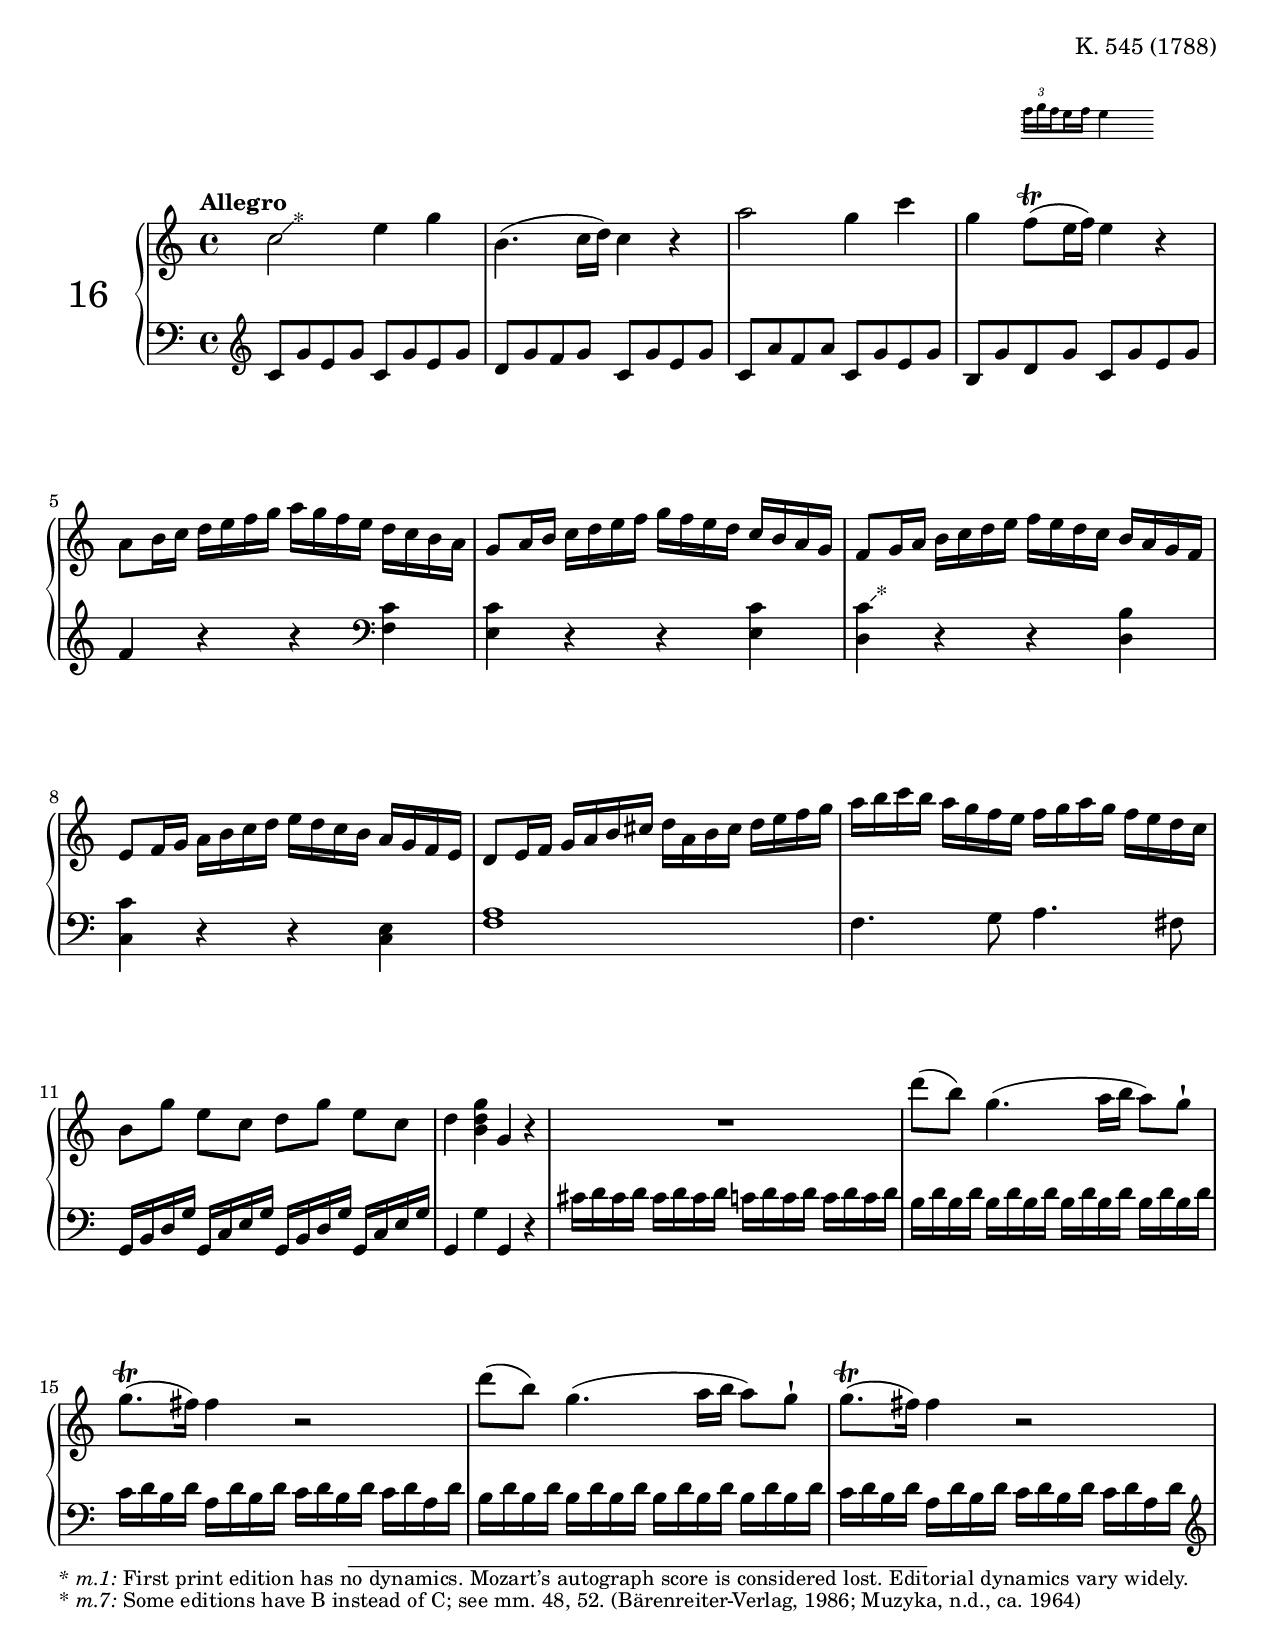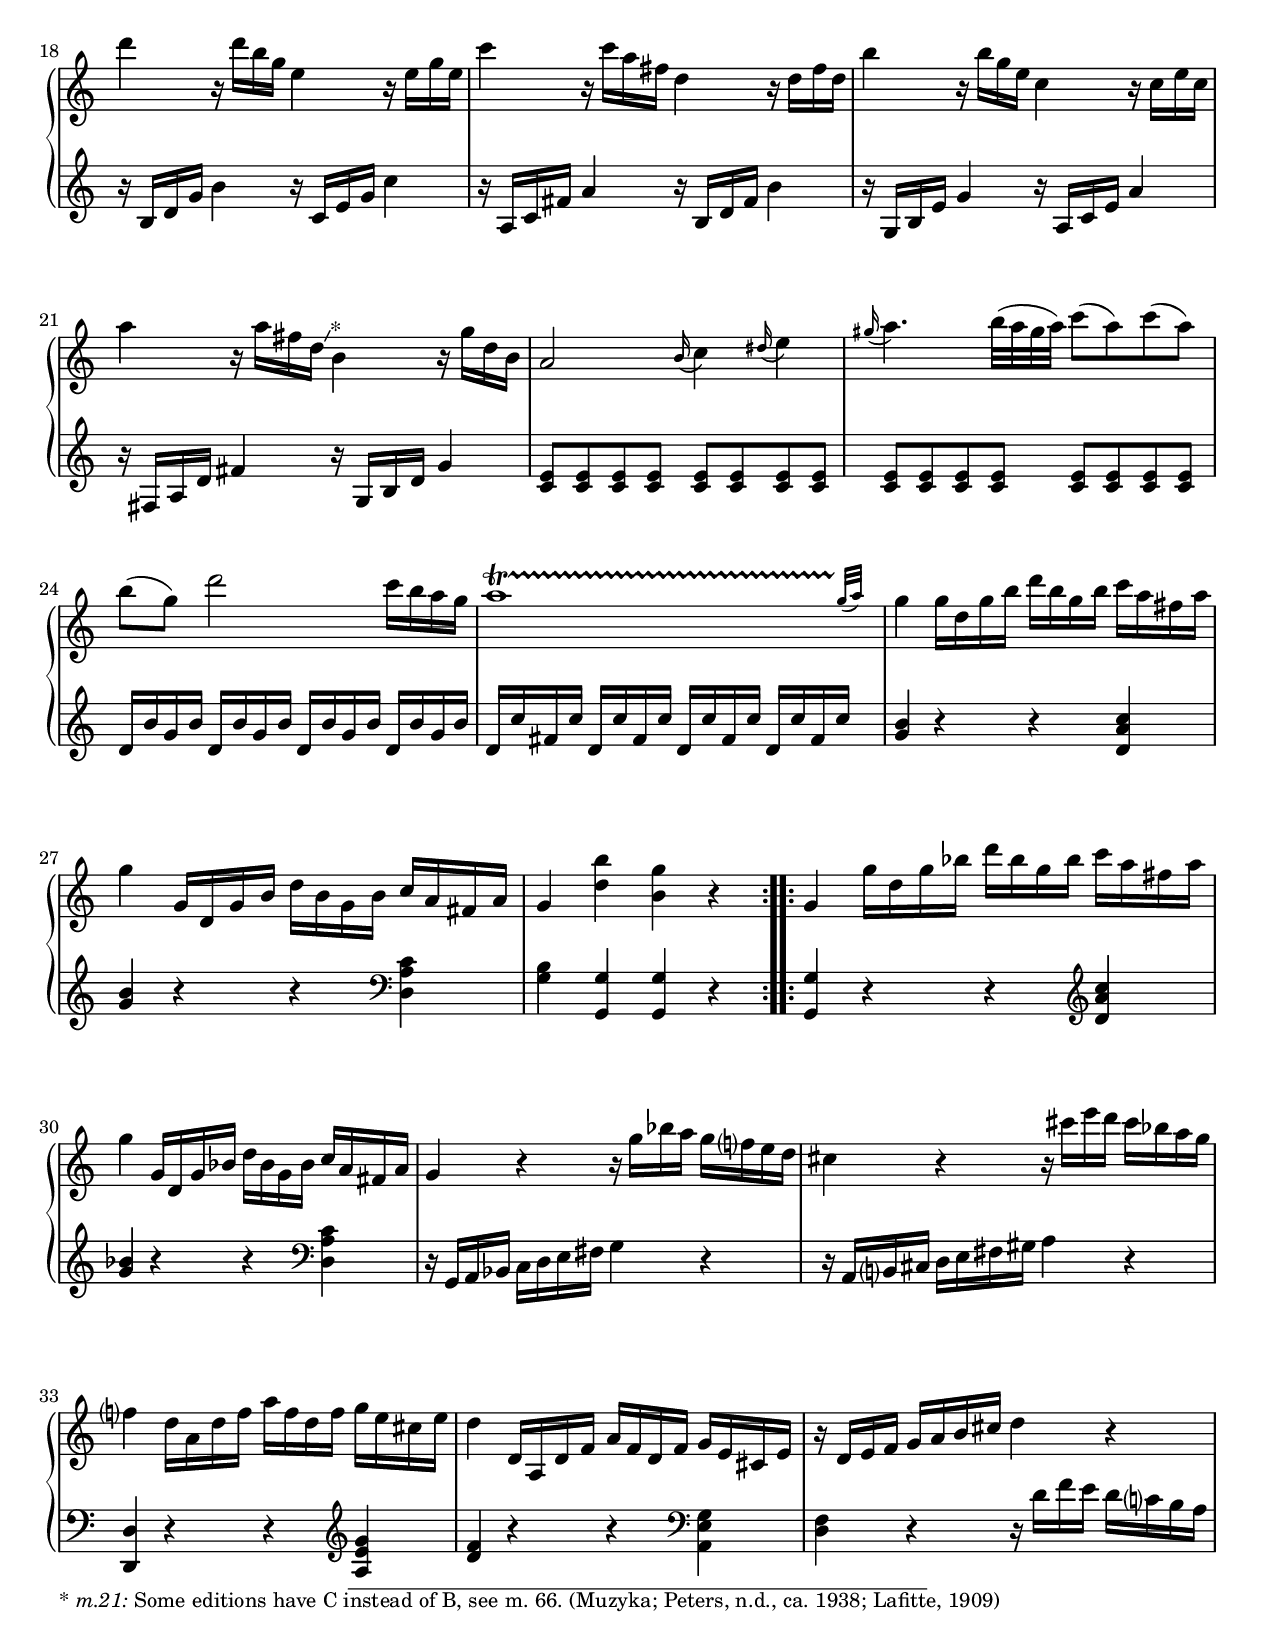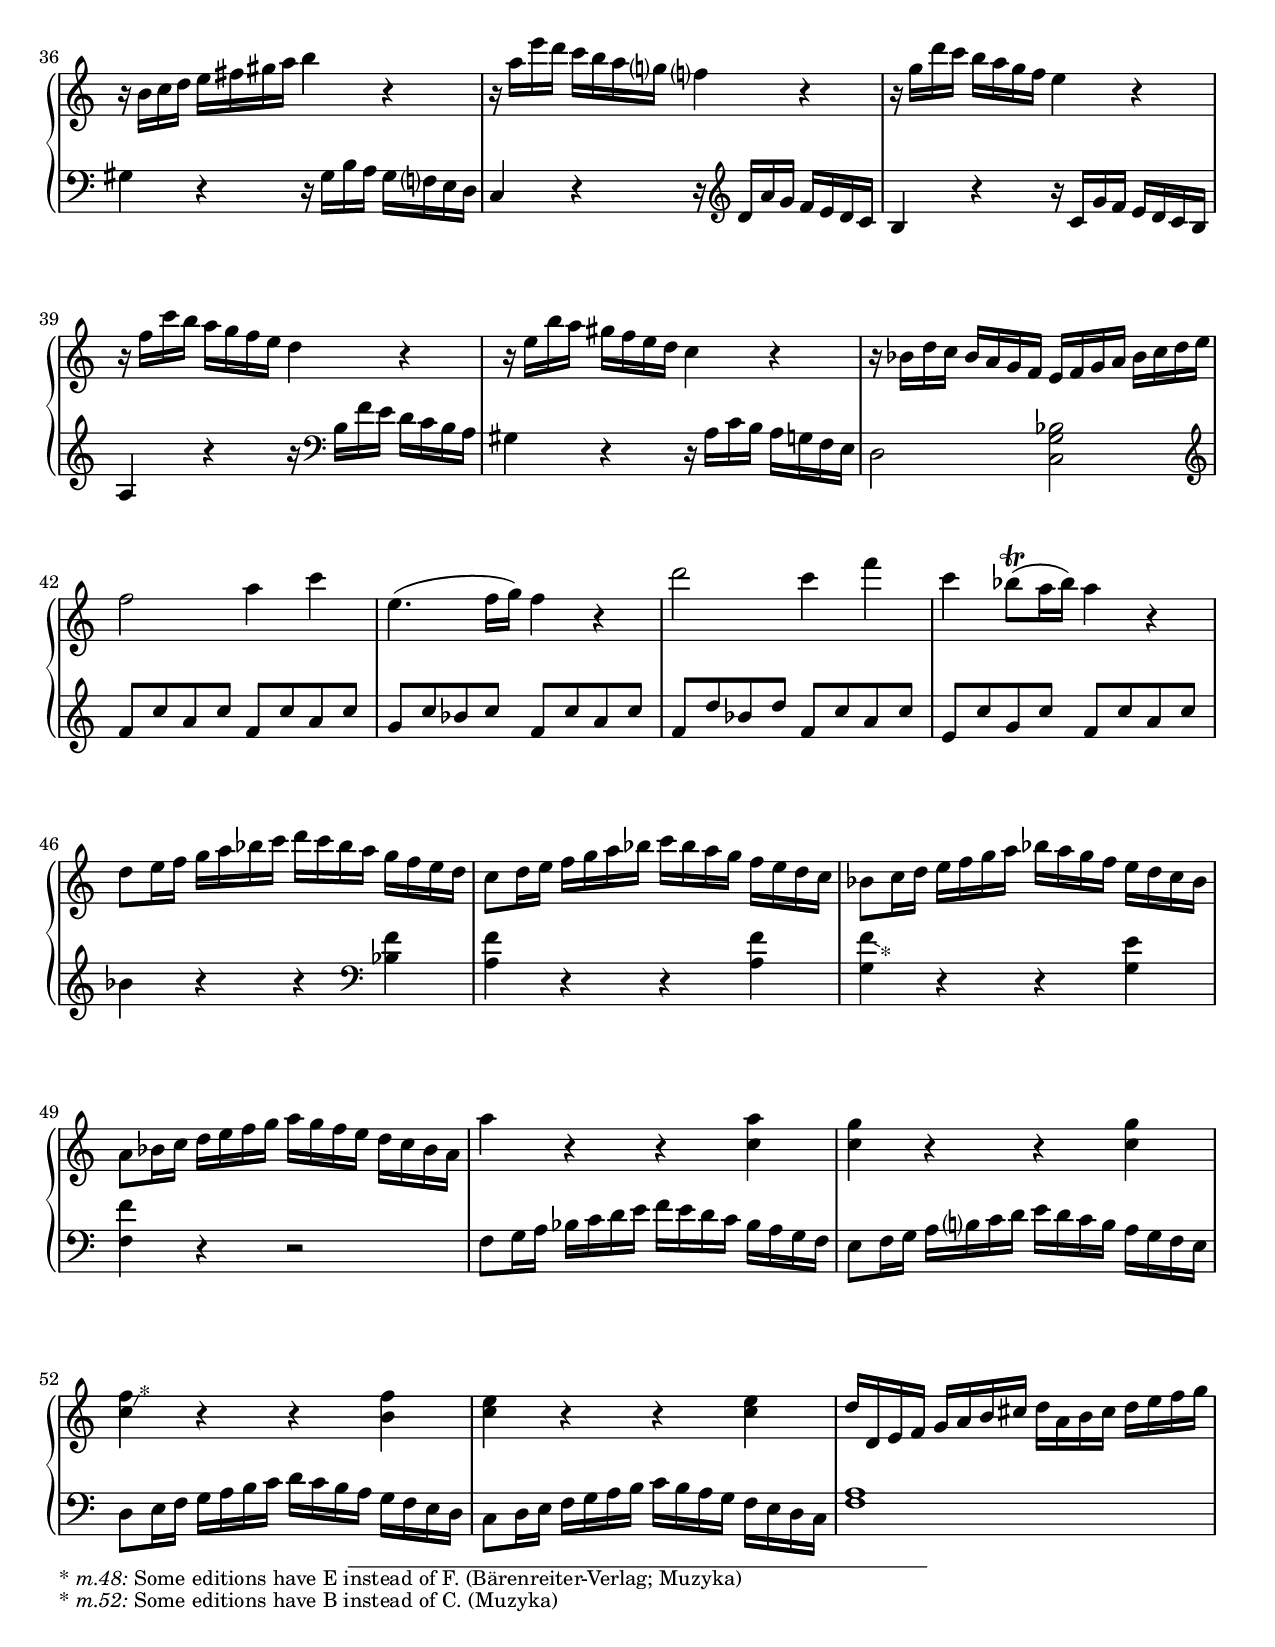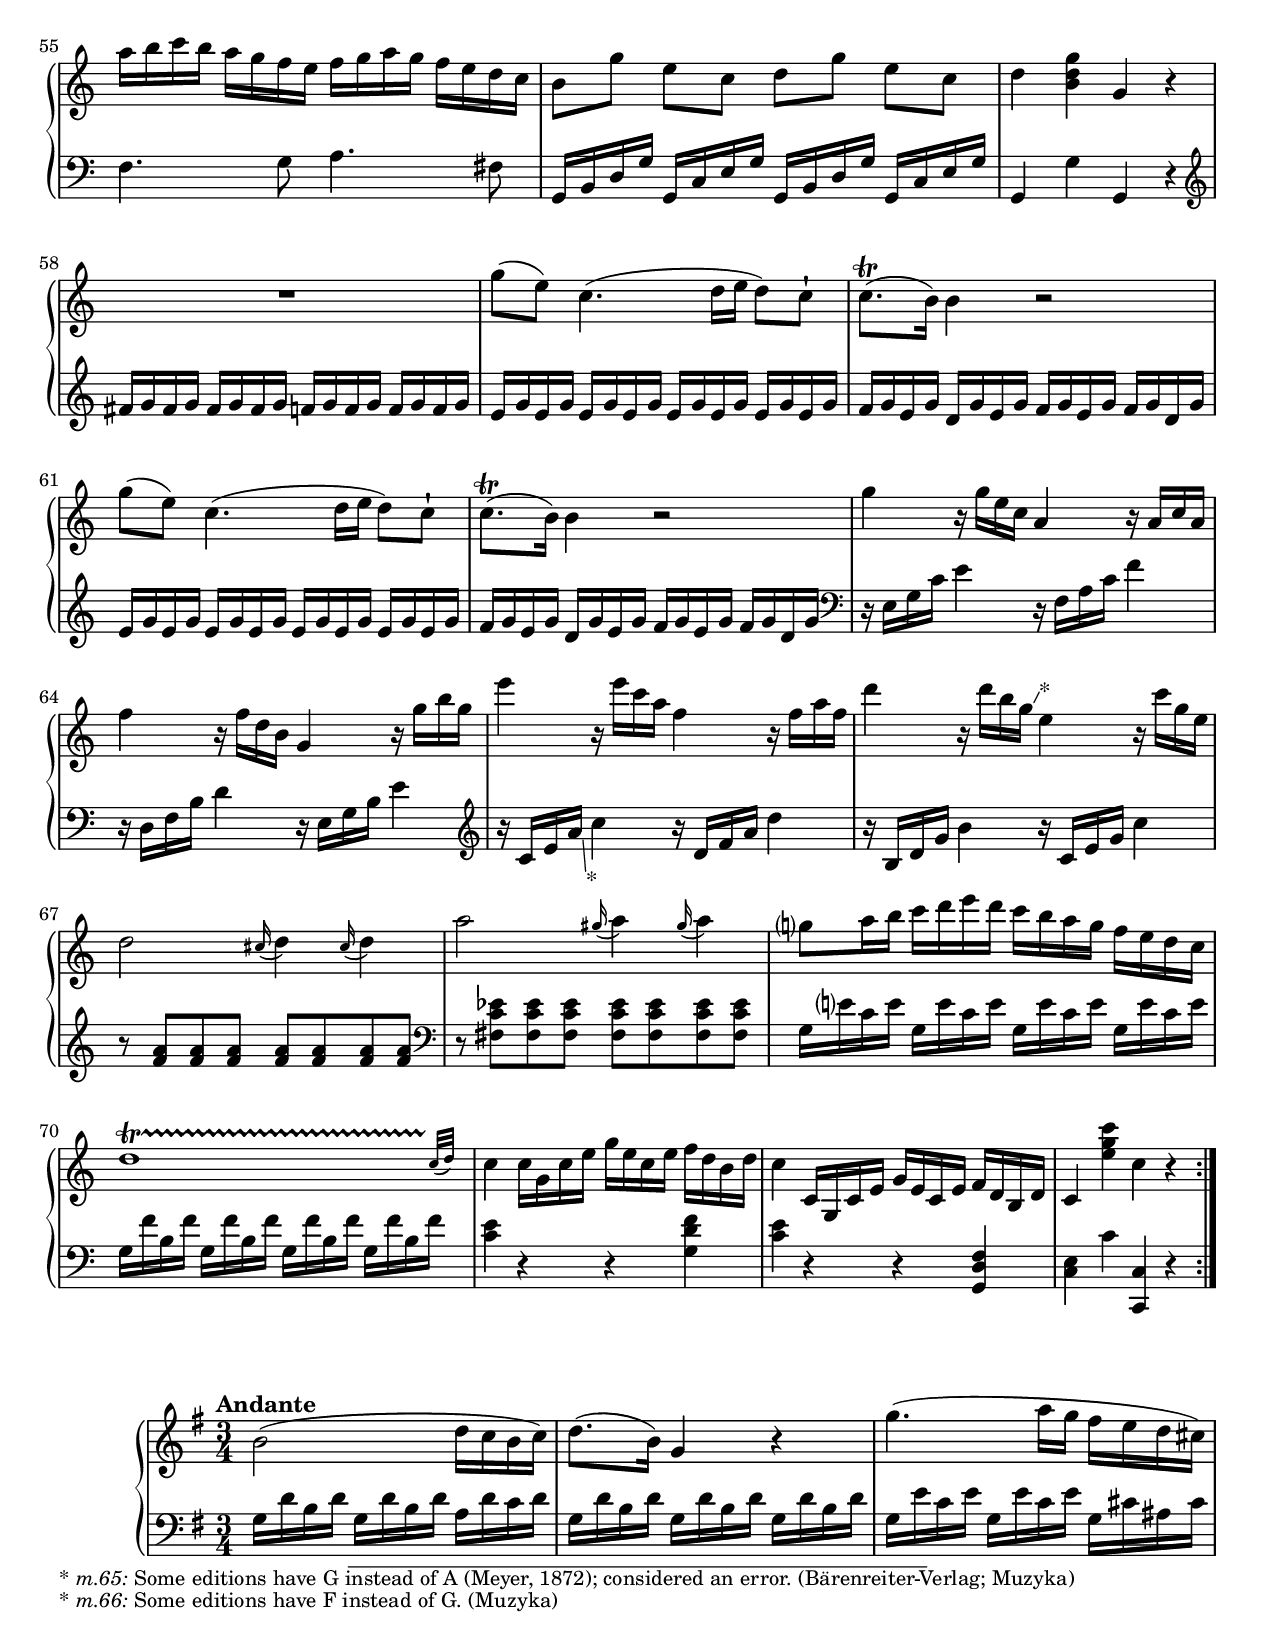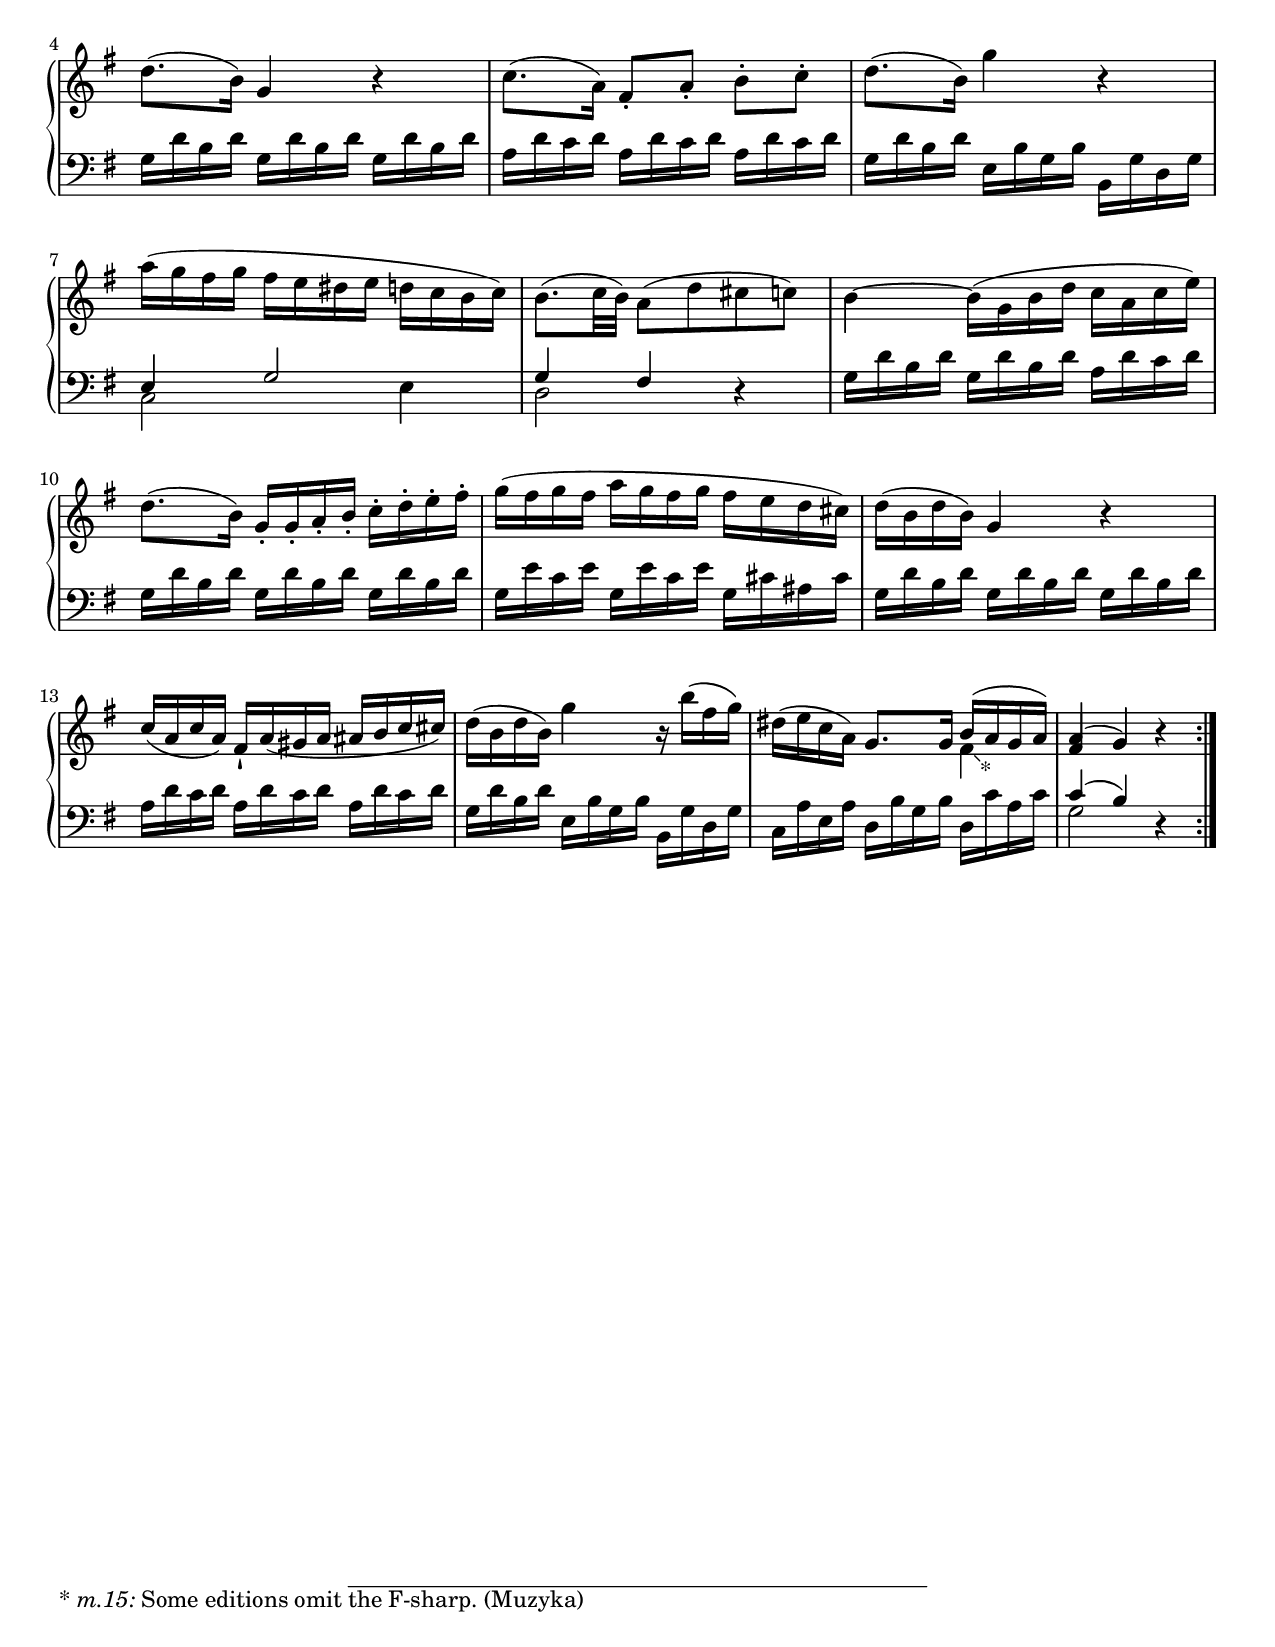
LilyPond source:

\version "2.20.0"
\language "english"
\pointAndClickOff

% Append markup in the text property to the grob
#(define (append-markup grob old-stencil)
  (ly:stencil-combine-at-edge
    old-stencil X RIGHT (ly:text-interface::print grob)))

bassToTreble = {
  \clef treble
  % Fake staff clef appearance
  \once \override Staff.Clef.glyph-name = #"clefs.F"
  \once \override Staff.Clef.Y-offset = #1
  % Make sure any key signatures will printed with respect to
  % correct middle c position expected for bass clef
  \once \set Staff.middleCClefPosition = 6
  % Append change clef to the time signature
  \once \override Staff.TimeSignature.text = \markup {
    \hspace #1.2
    \lower #1
    \musicglyph "clefs.G_change"
  }
  \once \override Staff.TimeSignature.stencil = #(lambda (grob)
    (append-markup grob (ly:time-signature::print grob)))
}

#(set-default-paper-size "letter")
\paper {
  print-page-number = ##f
}

%% Mozart catalogued this 1788 work as "Eine kleine klavier Sonate für
%% anfänger" (a little piano sonata for beginners). The autograph is
%% lost. It was first published posthumously.
\header {
  title = "Piano Sonata No. 16"
  subsubtitle = \markup { \italic "Sonate facile pour le pianoforte" "(1805)" }
  composer = "Wolfgang Amadeus Mozart"
  opus = "K. 545 (1788)"
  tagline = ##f
}

MONE_global = {
  \key c \major
  \time 4/4
  \tempo Allegro
}

MONE_A_upper = {
  \relative c'' {
    \footnote "*" #'(1 . 1) \markup \small { \italic { * m.1: } First print edition has no dynamics. Mozart’s autograph score is considered lost. Editorial dynamics vary widely. }
    c2 e4 g |
    b,4.( c16 d) c4 r |
    a'2 g4 c |
    g
    <<
      { f8(\trill e16 f) e4 }

      \new Staff \with {
        \remove Time_signature_engraver
        alignAboveContext = "up"
        \magnifyStaff #2/3
        firstClef = ##f
      }
      { \once \override TupletBracket.bracket-visibility = ##f
        \tupletUp \tuplet 3/2 { f16 g \set stemRightBeamCount = #1 f }
        \set stemLeftBeamCount = #1
        \set stemRightBeamCount = #2
        e f e4 }
    >> r | \break
    a,8 b16 c d e f g a g f e d c b a |
    g8 a16 b c d e f g f e d c b a g |
    f8 g16 a b c d e f e d c b a g f | \break
    e8 f16 g a b c d e d c b a g f e |
    d8 e16 f g a b cs d a b cs d e f g |
    a b c b a g f e f g a g f e d c | \break
    b8[ g'] e[ c] d[ g] e[ c] |
    d4 <g d b> g, r |
    R1 |
    d''8( b) g4.( a16 b a8) g-! | \break
    g8.\trill( fs16) fs4 r2 |
    d'8( b) g4.( a16 b a8) g-! |
    g8.\trill( fs16) fs4 r2 | \pageBreak
    d'4 r16 d b g e4 r16 e g e |
    c'4 r16 c a fs d4 r16 d fs d |
    b'4 r16 b g e c4 r16 c e c |
    a'4 r16 a fs
    \footnote "*" #'(0.5 . 1) \markup \small { * \italic { m.21: } Some editions have C instead of B, see m. 66. (Muzyka; Peters, n.d., ca. 1938; Lafitte, 1909) }
    d b4 r16 g' d b |
    a2 \appoggiatura b16 c4 \appoggiatura ds16 e4 |
    \appoggiatura gs16 a4. b32( a gs a) c8( a) c( a) |
    b8( g) d'2 c16 b a g |
    \afterGrace 16/17 a1\startTrillSpan { g32[(\stopTrillSpan a]) } |
    g4 g16 d g b d b g b c a fs a | \break
    g4 g,16 d g b d b g b c a fs a |
    g4 <d' b'> <b g'> r |
  }
}

MONE_A_lower = {
  \relative c' {
    \bassToTreble
    \clef treble
    c8 g' e g c, g' e g |
    d g f g c, g' e g |
    c, a' f a c, g' e g |
    b, g' d g c, g' e g |
    f4 r r
    \clef bass
    <c f,> |
    <c e,> r r q |
    < \footnote "*" #'(0.5 . 0.5) \markup \small { * \italic { m.7: } Some editions have B instead of C; see mm. 48, 52. (Bärenreiter-Verlag, 1986; Muzyka, n.d., ca. 1964) }
      c d,> r r <b d,> |
    <c c,> r r <e, c> |
    <a f>1 |
    f4. g8 a4. fs8 |
    g,16 b d g g, c e g g, b d g g, c e g |
    g,4 g' g, r |
    cs'16 d cs d cs d cs d c d c d c d c d |
    b d \repeat unfold 7 { b d } |
    c d b d a d b d c d b d c d a d |
    \repeat unfold 8 { b d } |
    c d b d a d b d c d b d c d a d |
    \clef treble
    r b d g b4 r16 c, e g c4 |
    r16 a, c fs a4 r16 b, d fs b4 |
    r16 g, b e g4 r16 a, c e a4 |
    r16 fs, a d fs4 r16 g, b d g4 |
    <e c>8 \repeat unfold 7 q |
    \grace s8 % Grace skip needed to avoid line-breaking warning with appoggiatura in upper voice
    <e c>8 \repeat unfold 7 q |
    \repeat unfold 4 { d16 b' g b } |
    \repeat unfold 4 { d, c' fs, c' } |
    <b g>4 r r <c a d,> |
    <b g> r r
    \clef bass
    <c, a d,> |
    <b g> <g g,> q r |
  }
}

MONE_B_upper = {
  \relative c'' {
    g4 g'16 d g bf d bf g bf c a fs a | \break
    g4 g,16 d g bf d bf g bf c a fs a |
    g4 r r16 g' bf a g f? e d |
    cs4 r r16 cs' e d cs bf a g |
    f?4 d16 a d f a f d f g e cs e |
    d4 d,16 a d f a f d f g e cs e |
    r d e f g a b cs d4 r | \pageBreak
    r16 b c d e fs gs a b4 r |
    r16 a e' d c b a g? f?4 r |
    r16 g d' c b a g f e4 r | \break
    r16 f c' b a g f e d4 r |
    r16 e b' a gs f e d c4 r |
    r16 bf d c bf a g f e f g a bf c d e |
  }
}

MONE_B_lower = {
  \relative c {
    <g g'>4 r r
    \clef treble
    <c'' a d,> |
    <bf g> r r
    \clef bass
    <c, a d,> |
    r16 g, a bf c d e fs g4 r |
    r16 a, b? cs d e fs gs a4 r |
    <d, d,> r r
    \clef treble
    <g' e a,> |
    <f d> r r \clef bass <g, e a,> |
    <f d> r r16 d' f e d c? b a |
    gs4 r r16 gs b a gs f? e d |
    c4 r r16
    \clef treble
    d' a' g f e d c |
    b4 r r16 c g' f e d c b |
    a4 r r16
    \clef bass
    b f' e d c b a |
    gs4 r r16 a c b a g f e |
    d2 <bf' g c,> |
  }
}

MONE_C_upper = {
  \relative c'' {
    f2 a4 c |
    e,4.( f16 g) f4 r |
    d'2 c4 f |
    c bf8(\trill a16 bf) a4 r |
    d,8 e16 f g a bf c d c bf a g f e d |
    c8 d16 e f g a bf c bf a g f e d c |
    bf8 c16 d e f g a bf a g f e d c bf |
    a8 bf16 c d e f g a g f e d c bf a |
    a'4 r r <a c,> |
    <g c,> r r q |
    <
      f
      \footnote "*" #'(0.5 . 1) \markup \small { * \italic { m.52: } Some editions have B instead of C. (Muzyka) }
      c
    > r r <f b,> |
    <e c> r r <e c> |
    d16 d, e f g a b cs d a b cs d e f g | \pageBreak
    a b c b a g f e f g a g f e d c |
    b8[ g'] e[ c] d[ g] e[ c] |
    d4 <b d g> g r |
    R1 |
    g'8( e) c4.( d16 e d8) c-! |
    c8.(\trill b16) b4 r2 |
    g'8( e) c4.( d16 e d8) c-! |
    c8.(\trill b16) b4 r2 |
    g'4 r16 g e c a4 r16 a c a |
    f'4 r16 f d b g4 r16 g' b g e'4 r16 e c a f4 r16 f a f |
    d'4 r16 d b
    \footnote "*" #'(0.5 . 1) \markup \small { * \italic { m.66: } Some editions have F instead of G. (Muzyka) }
    g e4 r16 c' g e |
    d2 \appoggiatura cs16 d4 \appoggiatura cs16 d4 |
    a'2 \appoggiatura gs16 a4 \appoggiatura gs16 a4 |
    g?8 a16 b c d e d c b a g f e d c |
    \afterGrace 16/17 d1\startTrillSpan { c32[(\stopTrillSpan d]) } |
    c4 c16 g c e g e c e f d b d |
    c4 c,16 g c e g e c e f d b d |
    c4 <c'' g e> c, r |
  }
}

MONE_C_lower = {
  \relative c' {
    \clef treble
    f8 c' a c f, c' a c |
    g c bf c f, c' a c |
    f, d' bf d f, c' a c |
    e, c' g c f, c' a c |
    bf4 r r
    \clef bass
    <f bf,> |
    <f a,> r r q |
    < \footnote "*" #'(0.5 . -0.25) \markup \small { * \italic { m.48: } Some editions have E instead of F. (Bärenreiter-Verlag; Muzyka) }
      f
      g,> r r <e g,> |
    <f f,> r r2 |
    f,8 g16 a bf c d e f e d c bf a g f |
    e8 f16 g a b? c d e d c b a g f e |
    d8 e16 f g a b c d c b a g f e d |
    c8 d16 e f g a b c b a g f e d c |
    <f a>1 |
    f4. g8 a4. fs8 |
    g,16 b d g g, c e g g, b d g g, c e g |
    g,4 g' g, r |
    \clef treble
    fs''16 g fs g fs g fs g f g f g f g f g |
    \repeat unfold 8 { e g } |
    f g e g d g e g f g e g f g d g |
    \repeat unfold 8 { e g } |
    f g e g d g e g f g e g f g d g |
    \clef bass
    r16 e, g c e4 r16 f, a c f4 |
    r16 d, f b d4 r16 e, g b e4 |
    \clef treble
    r16 c e
    \footnote "*" #'(0.25 . -3) \markup \small { * \italic { m.65: } Some editions have G instead of A (Meyer, 1872); considered an error. (Bärenreiter-Verlag; Muzyka) }
    a c4 r16 d, f a d4 |
    r16 b, d g b4 r16 c, e g c4 |
    r8 <a f> q q q q q q |
    \clef bass
    r <ef c fs,> q q q q q q |
    g,16 e'? c e \repeat unfold 3 { g,16 e' c e } |
    \repeat unfold 4 { g, f' b, f' } |
    <e c>4 r r <f d g,> |
    <e c> r r <f, d g,> |
    <e c> c' <c, c,> r |
  }
}

MTWO_global = {
  \key g \major
  \time 3/4
  \tempo Andante
}

MTWO_A_upper = {
  \relative c'' {
    b2( d16 c b c) |
    d8.( b16) g4 r |
    g'4.( a16 g fs e d cs) |
    d8.( b16) g4 r |
    c8.( a16) fs8-.[ a-.] b-.[ c-.] |
    d8.( b16) g'4 r |
    a16( g fs g fs e ds e d c b c) |
    b8.( c32 b) a8( d cs c) |
    b4~ 16( g b d c a c e) |
    d8.( b16) g-. g-. a-. b-. c-. d-. e-. fs-. |
    g( fs g fs a g fs g fs e d cs) |
    d( b d b) g4 r |
    \stemUp c16( a c a) fs-! a( gs a as b c cs) \stemNeutral |
    d( b d b) g'4 r16 b16( fs g) |
    ds( e c a) g8. 16
    <<
      { b( a g a) } \\
      { \footnote "*" #'(0.5 . -0.5) \markup { * \italic { m.15: } Some editions omit the F-sharp. (Muzyka) }
        fs4 }
    >> |
    <<
      { a4( g) } \\
      { \stemUp fs4 g \stemNeutral }
    >> r4 |
  }
}

MTWO_A_lower = {
  \relative c' {
    \repeat unfold 2 { g16 d' b d } a d c d |
    \repeat unfold 3 { g, d' b d } |
    \repeat unfold 2 { g, e' c e } g, cs as cs | \break
    \repeat unfold 3 { g d' b d } |
    \repeat unfold 3 { a d c d } |
    g, d' b d e, b' g b b, g' d g | \break
    <<
      { e4 g2 | g4 fs } \\
      { c2 e4 | d2 }
    >> r4 |
    \repeat unfold 2 { g16 d' b d } a d c d | \break
    \repeat unfold 3 { g, d' b d } |
    \repeat unfold 2 { g, e' c e } g, cs as cs |
    \repeat unfold 3 { g d' b d } | \break
    \repeat unfold 3 { a d c d } |
    g, d' b d e, b' g b b, g' d g |
    c, a' e a d, b' g b d, c' a c |
    <<
      { c4( b) } \\
      { g2 }
    >> r4 | \pageBreak
  }
}

MTWO_B_upper = {
}

MTWO_B_lower = {
}

MTWO_C_upper = {
}

MTWO_C_lower = {
}

\pageBreak

%% Movement I. Allegro. C major. 4/4. AABA'BA'
\score {
  \new PianoStaff \with { instrumentName = \markup { \abs-fontsize #18 { "16" } } } <<
    \new Staff = "up" {
      \clef treble
      \MONE_global
      \repeat volta 2 {
        \MONE_A_upper
      }
      \repeat volta 2
      {
        \MONE_B_upper
        \MONE_C_upper
      }
    }
    \new Staff = "down" {
      \clef bass
      \MONE_global
      \MONE_A_lower
      \MONE_B_lower
      \MONE_C_lower
    }
  >>
}

%% Movement II. Andante. G major. 3/4. AABBC
\score {
  \header {
    %% Do not repeat the opus
    piece = " "
    opus = " "
  }
  \new PianoStaff <<
    \new Staff = "up" {
      \clef treble
      \MTWO_global
      \repeat volta 2
      {
        \MTWO_A_upper
      }
      %\repeat volta 2
      {
        \MTWO_B_upper
      }
      \MTWO_C_upper
    }
    \new Staff = "down" {
      \clef bass
      \MTWO_global
      \MTWO_A_lower
      \MTWO_B_lower
      \MTWO_C_lower
    }
  >>
}
